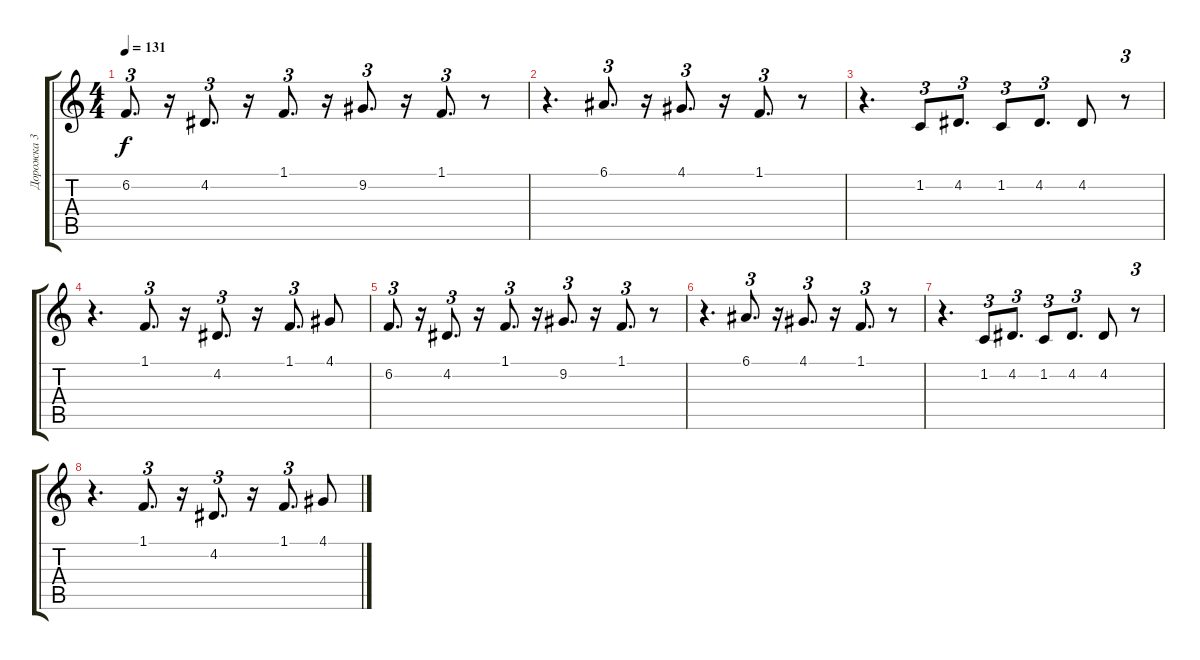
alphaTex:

\track ("Дорожка 3" "Дорожка 3") {instrument electricpiano2}
\staff {score tabs}
\tuning (E4 B3 G3 D3 A2 E2) {hide}
\ts (4 4)
\tempo 131
\clef g2
\ks c
6.2.8{d tu (3 2) dy f} r.16 4.2.8{d tu (3 2)} r.16 1.1.8{d tu (3 2)} r.16 9.2.8{d tu (3 2)} r.16 1.1.8{d tu (3 2)} r.8 |
r.4{d} 6.1.8{d tu (3 2)} r.16 4.1.8{d tu (3 2)} r.16 1.1.8{d tu (3 2)} r.8 |
r.4{d} 1.2.8{tu (3 2)} 4.2.8{d tu (3 2)} 1.2.8{tu (3 2)} 4.2.8{d tu (3 2)} 4.2.8 r.8{tu (3 2)} |
r.4{d} 1.1.8{d tu (3 2)} r.16 4.2.8{d tu (3 2)} r.16 1.1.8{d tu (3 2)} 4.1.8 |
6.2.8{d tu (3 2)} r.16 4.2.8{d tu (3 2)} r.16 1.1.8{d tu (3 2)} r.16 9.2.8{d tu (3 2)} r.16 1.1.8{d tu (3 2)} r.8 |
r.4{d} 6.1.8{d tu (3 2)} r.16 4.1.8{d tu (3 2)} r.16 1.1.8{d tu (3 2)} r.8 |
r.4{d} 1.2.8{tu (3 2)} 4.2.8{d tu (3 2)} 1.2.8{tu (3 2)} 4.2.8{d tu (3 2)} 4.2.8 r.8{tu (3 2)} |
r.4{d} 1.1.8{d tu (3 2)} r.16 4.2.8{d tu (3 2)} r.16 1.1.8{d tu (3 2)} 4.1.8
